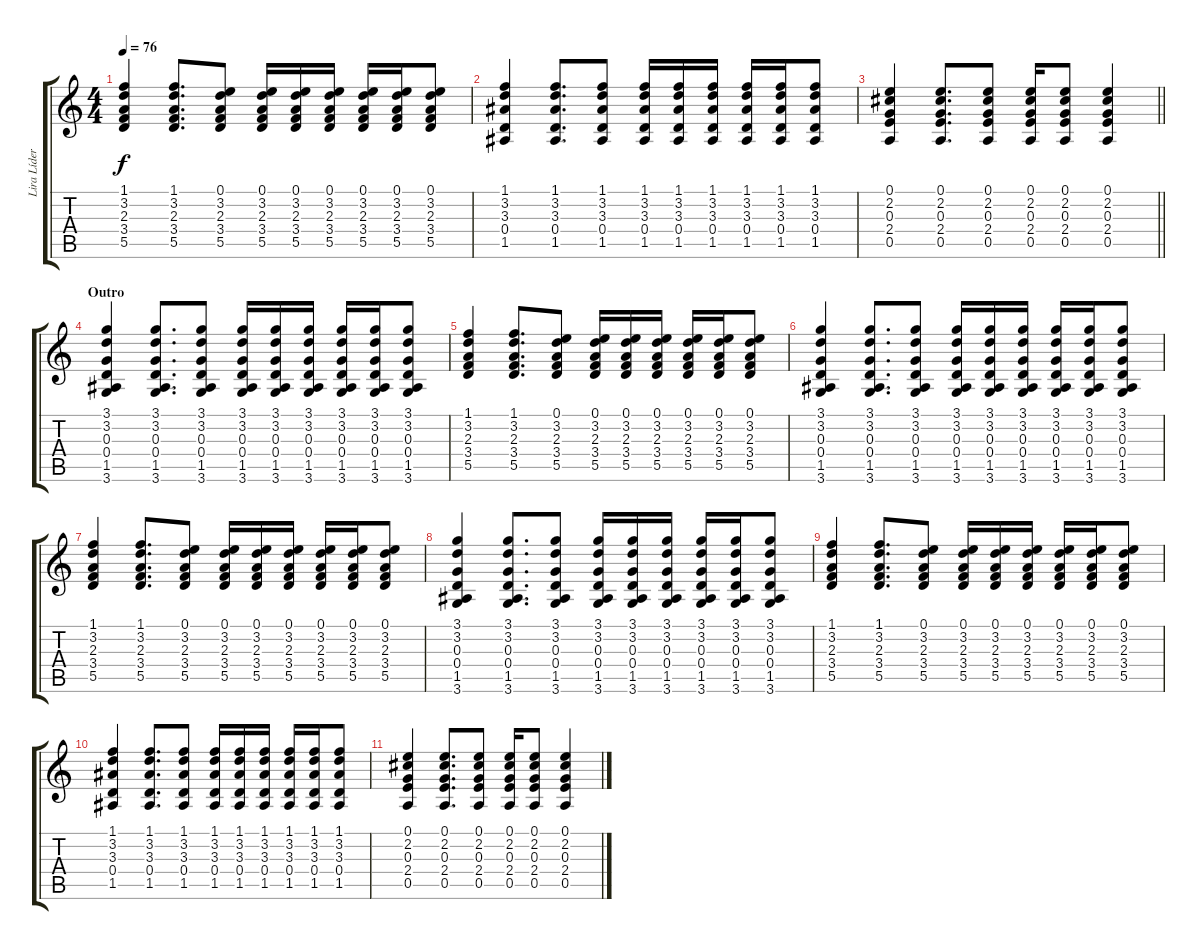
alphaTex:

\track ("Lira Líder" "Lira Líder") {instrument overdrivenguitar}
\staff {score tabs}
\tuning (E4 B3 G3 D3 A2 E2) {hide}
\ts (4 4)
\tempo 76
\clef g2
\ks c
(1.1 3.2 2.3 3.4 5.5).4{dy f} (1.1 3.2 2.3 3.4 5.5).8{d} (0.1 3.2 2.3 3.4 5.5).8 (0.1 3.2 2.3 3.4 5.5).16 (0.1 3.2 2.3 3.4 5.5).16 (0.1 3.2 2.3 3.4 5.5).16 (0.1 3.2 2.3 3.4 5.5).16 (0.1 3.2 2.3 3.4 5.5).16 (0.1 3.2 2.3 3.4 5.5).8 |
(1.1 3.2 3.3 0.4 1.5).4 (1.1 3.2 3.3 0.4 1.5).8{d} (1.1 3.2 3.3 0.4 1.5).8 (1.1 3.2 3.3 0.4 1.5).16 (1.1 3.2 3.3 0.4 1.5).16 (1.1 3.2 3.3 0.4 1.5).16 (1.1 3.2 3.3 0.4 1.5).16 (1.1 3.2 3.3 0.4 1.5).16 (1.1 3.2 3.3 0.4 1.5).8 |
\barLineRight lightlight
(0.1 2.2 0.3 2.4 0.5).4 (0.1 2.2 0.3 2.4 0.5).8{d} (0.1 2.2 0.3 2.4 0.5).8 (0.1 2.2 0.3 2.4 0.5).16 (0.1 2.2 0.3 2.4 0.5).8 (0.1 2.2 0.3 2.4 0.5).4 |
\section ("" "Outro")
(3.1 3.2 0.3 0.4 1.5 3.6).4{volume 10 balance 8} (3.1 3.2 0.3 0.4 1.5 3.6).8{d balance 8} (3.1 3.2 0.3 0.4 1.5 3.6).8{balance 8} (3.1 3.2 0.3 0.4 1.5 3.6).16{balance 8} (3.1 3.2 0.3 0.4 1.5 3.6).16 (3.1 3.2 0.3 0.4 1.5 3.6).16 (3.1 3.2 0.3 0.4 1.5 3.6).16 (3.1 3.2 0.3 0.4 1.5 3.6).16 (3.1 3.2 0.3 0.4 1.5 3.6).8 |
(1.1 3.2 2.3 3.4 5.5).4 (1.1 3.2 2.3 3.4 5.5).8{d} (0.1 3.2 2.3 3.4 5.5).8 (0.1 3.2 2.3 3.4 5.5).16 (0.1 3.2 2.3 3.4 5.5).16 (0.1 3.2 2.3 3.4 5.5).16 (0.1 3.2 2.3 3.4 5.5).16 (0.1 3.2 2.3 3.4 5.5).16 (0.1 3.2 2.3 3.4 5.5).8 |
(3.1 3.2 0.3 0.4 1.5 3.6).4{balance 8} (3.1 3.2 0.3 0.4 1.5 3.6).8{d balance 8} (3.1 3.2 0.3 0.4 1.5 3.6).8{balance 8} (3.1 3.2 0.3 0.4 1.5 3.6).16{balance 8} (3.1 3.2 0.3 0.4 1.5 3.6).16 (3.1 3.2 0.3 0.4 1.5 3.6).16 (3.1 3.2 0.3 0.4 1.5 3.6).16 (3.1 3.2 0.3 0.4 1.5 3.6).16 (3.1 3.2 0.3 0.4 1.5 3.6).8 |
(1.1 3.2 2.3 3.4 5.5).4 (1.1 3.2 2.3 3.4 5.5).8{d} (0.1 3.2 2.3 3.4 5.5).8 (0.1 3.2 2.3 3.4 5.5).16 (0.1 3.2 2.3 3.4 5.5).16 (0.1 3.2 2.3 3.4 5.5).16 (0.1 3.2 2.3 3.4 5.5).16 (0.1 3.2 2.3 3.4 5.5).16 (0.1 3.2 2.3 3.4 5.5).8 |
(3.1 3.2 0.3 0.4 1.5 3.6).4{balance 8} (3.1 3.2 0.3 0.4 1.5 3.6).8{d balance 8} (3.1 3.2 0.3 0.4 1.5 3.6).8{balance 8} (3.1 3.2 0.3 0.4 1.5 3.6).16{balance 8} (3.1 3.2 0.3 0.4 1.5 3.6).16 (3.1 3.2 0.3 0.4 1.5 3.6).16 (3.1 3.2 0.3 0.4 1.5 3.6).16 (3.1 3.2 0.3 0.4 1.5 3.6).16 (3.1 3.2 0.3 0.4 1.5 3.6).8 |
(1.1 3.2 2.3 3.4 5.5).4 (1.1 3.2 2.3 3.4 5.5).8{d} (0.1 3.2 2.3 3.4 5.5).8 (0.1 3.2 2.3 3.4 5.5).16 (0.1 3.2 2.3 3.4 5.5).16 (0.1 3.2 2.3 3.4 5.5).16 (0.1 3.2 2.3 3.4 5.5).16 (0.1 3.2 2.3 3.4 5.5).16 (0.1 3.2 2.3 3.4 5.5).8 |
(1.1 3.2 3.3 0.4 1.5).4 (1.1 3.2 3.3 0.4 1.5).8{d} (1.1 3.2 3.3 0.4 1.5).8 (1.1 3.2 3.3 0.4 1.5).16 (1.1 3.2 3.3 0.4 1.5).16 (1.1 3.2 3.3 0.4 1.5).16 (1.1 3.2 3.3 0.4 1.5).16 (1.1 3.2 3.3 0.4 1.5).16 (1.1 3.2 3.3 0.4 1.5).8 |
(0.1 2.2 0.3 2.4 0.5).4 (0.1 2.2 0.3 2.4 0.5).8{d} (0.1 2.2 0.3 2.4 0.5).8 (0.1 2.2 0.3 2.4 0.5).16 (0.1 2.2 0.3 2.4 0.5).8 (0.1 2.2 0.3 2.4 0.5).4
